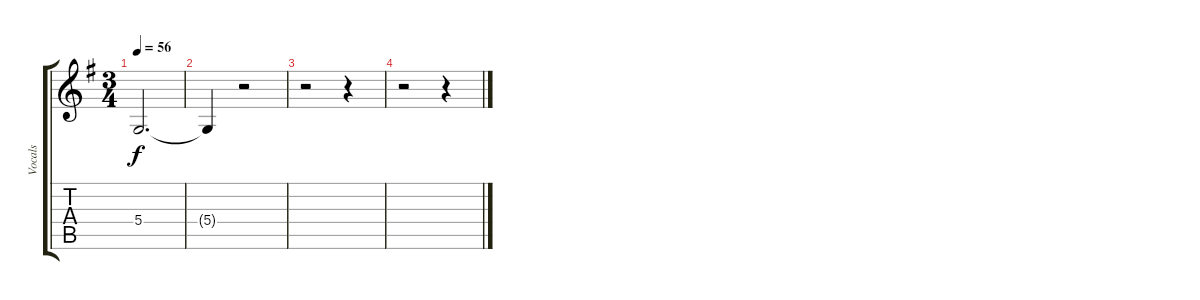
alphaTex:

\track ("Vocals" "Vocals") {instrument flute}
\staff {score tabs}
\tuning (E4 B3 G3 D3 A2 E2) {hide}
\ts (3 4)
\tempo 56
\clef g2
\ks g
5.4.2{d dy f} |
5.4{t}.4 r.2 |
r.2 r.4 |
r.2 r.4
